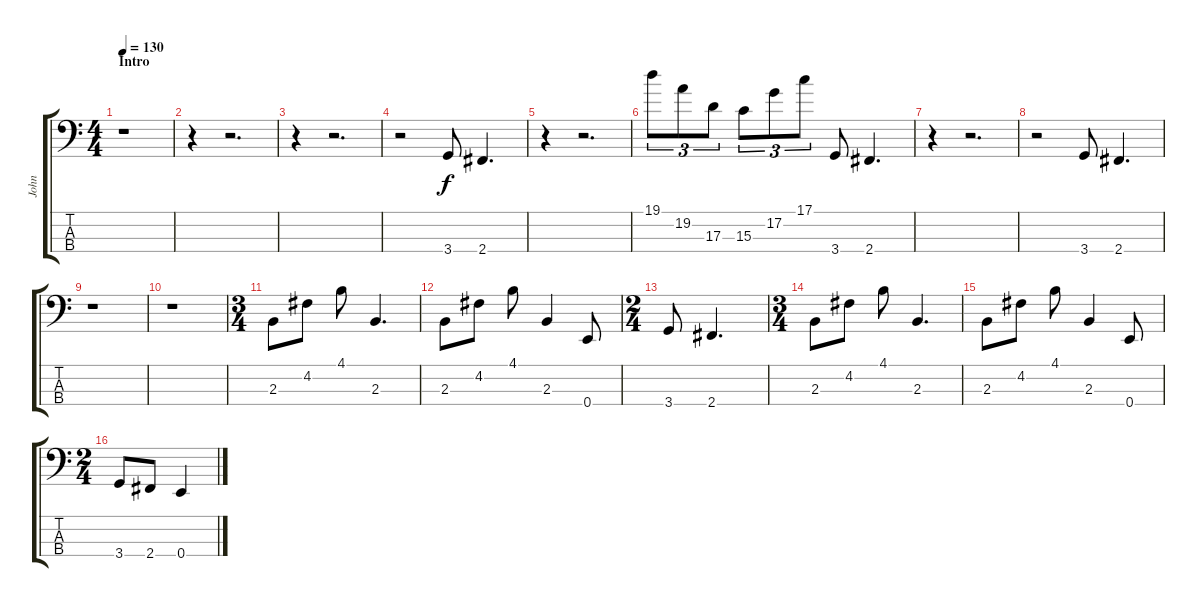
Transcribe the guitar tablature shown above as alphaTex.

\track ("John" "John") {instrument electricbassfinger}
\staff {score tabs}
\tuning (G2 D2 A1 E1) {hide}
\ts (4 4)
\section ("" "Intro")
\tempo 130
\clef f4
\ks c
r.1{dy f instrument electricbassfinger} |
r.4 r.2{d} |
r.4 r.2{d} |
r.2 3.4.8 2.4.4{d} |
r.4 r.2{d} |
19.1.8{tu (3 2)} 19.2.8{tu (3 2)} 17.3.8{tu (3 2)} 15.3.8{tu (3 2)} 17.2.8{tu (3 2)} 17.1.8{tu (3 2)} 3.4.8 2.4.4{d} |
r.4 r.2{d} |
r.2 3.4.8 2.4.4{d} |
r.1 |
r.1 |
\ts (3 4)
2.3.8 4.2.8 4.1.8 2.3.4{d} |
2.3.8 4.2.8 4.1.8 2.3.4 0.4.8 |
\ts (2 4)
3.4.8 2.4.4{d} |
\ts (3 4)
2.3.8 4.2.8 4.1.8 2.3.4{d} |
2.3.8 4.2.8 4.1.8 2.3.4 0.4.8 |
\ts (2 4)
3.4.8 2.4.8 0.4.4
